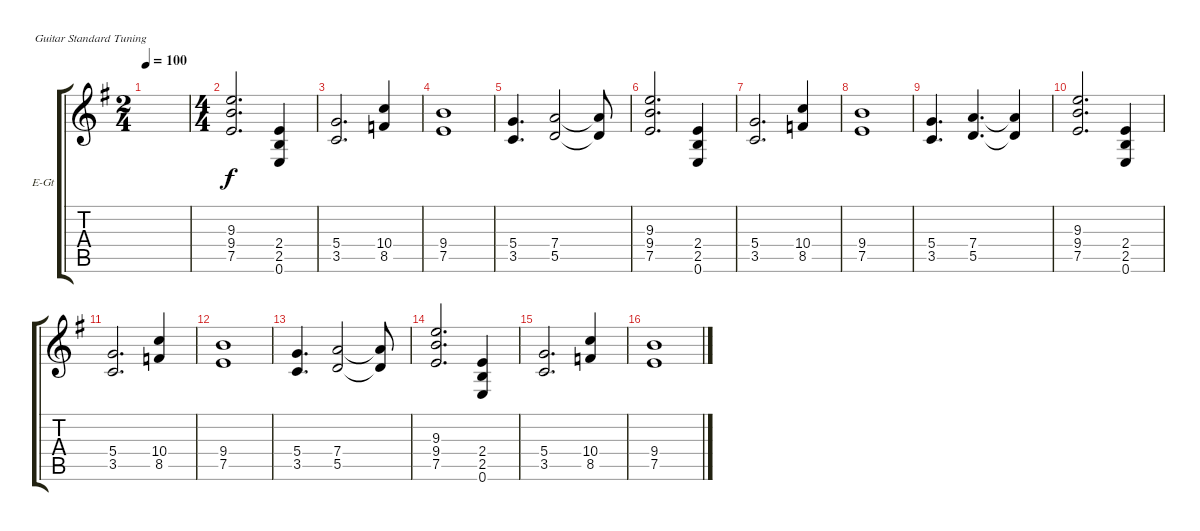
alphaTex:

\defaultSystemsLayout 4
\bracketExtendMode groupsimilarinstruments
\firstSystemTrackNameOrientation horizontal
\otherSystemsTrackNameOrientation horizontal
\track ("Electric Guitar (Clean)" "E-Gt") {instrument electricguitarclean}
\staff {score tabs}
\tuning (E4 B3 G3 D3 A2 E2)
\ts (2 4)
\tempo 100
\clef g2
\ks eminor
|
\ts (4 4)
(7.5 9.4 9.3).2{d} (2.5 2.4 0.6).4 |
(3.5 5.4).2{d} (8.5 10.4).4 |
(7.5 9.4).1 |
(3.5 5.4).4{d} (5.5 7.4).2 (5.5{t} 7.4{t}).8 |
(7.5 9.4 9.3).2{d} (2.5 2.4 0.6).4 |
(3.5 5.4).2{d} (8.5 10.4).4 |
(7.5 9.4).1 |
(3.5 5.4).4{d} (5.5 7.4).4{d} (5.5{t} 7.4{t}).4 |
(7.5 9.4 9.3).2{d} (2.5 2.4 0.6).4 |
(3.5 5.4).2{d} (8.5 10.4).4 |
(7.5 9.4).1 |
(3.5 5.4).4{d} (5.5 7.4).2 (5.5{t} 7.4{t}).8 |
(7.5 9.4 9.3).2{d} (2.5 2.4 0.6).4 |
(3.5 5.4).2{d} (8.5 10.4).4 |
(7.5 9.4).1
